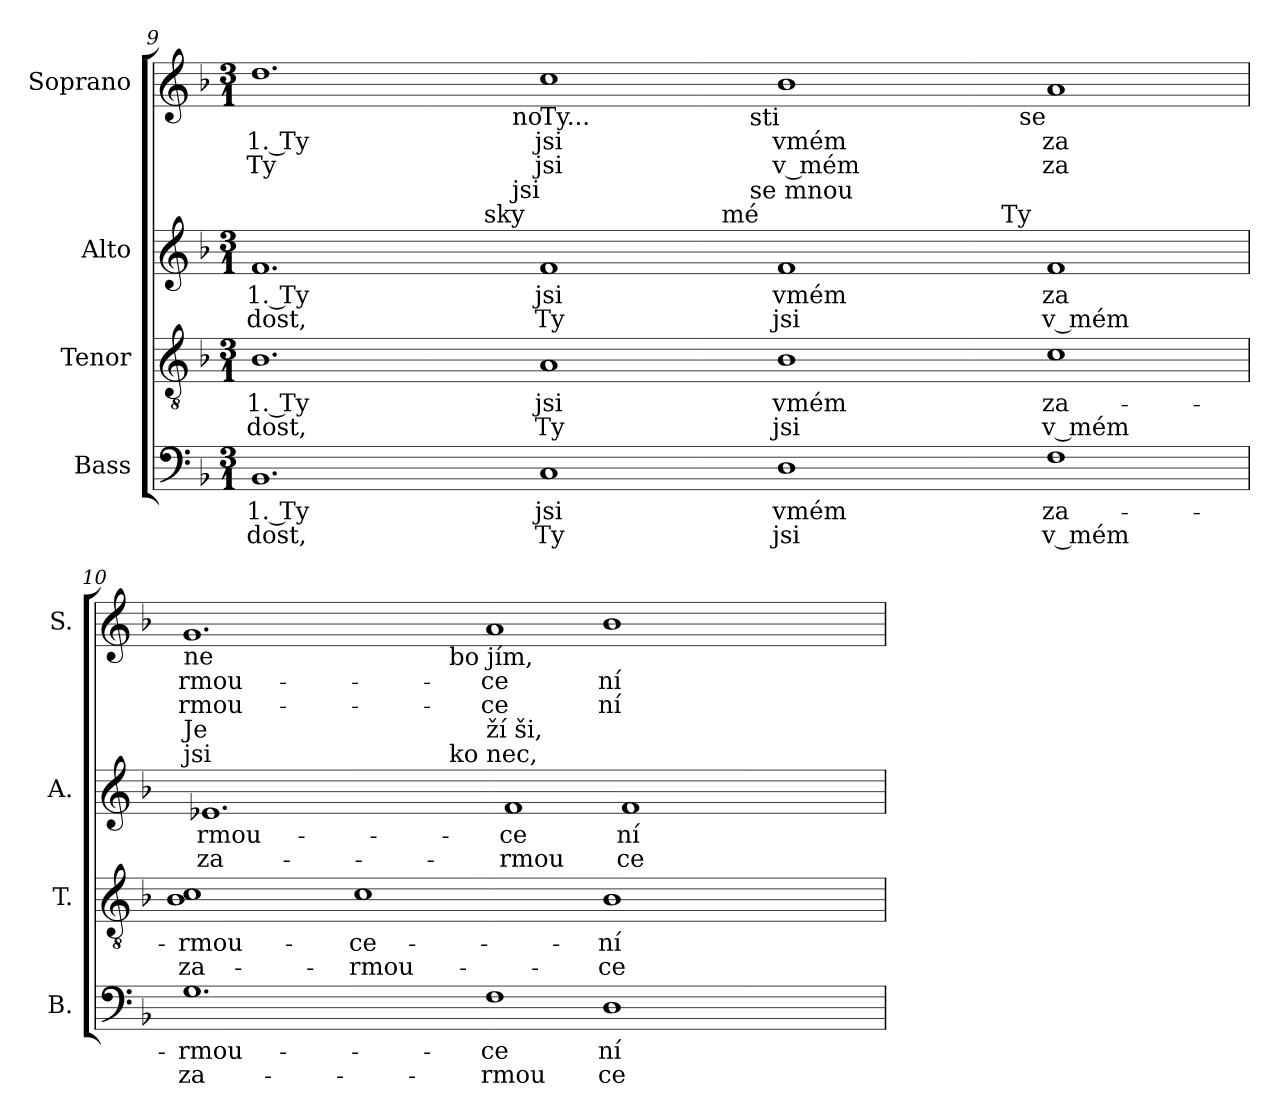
**kern	**text	**text	**kern	**text	**text	**kern	**text	**text	**kern	**text	**text
*part4	*part4	*part4	*part3	*part3	*part3	*part2	*part2	*part2	*part1	*part1	*part1
*staff4	*staff4	*staff4	*staff3	*staff3	*staff3	*staff2	*staff2	*staff2	*staff1	*staff1	*staff1
*I"Bass	*	*	*I"Tenor	*	*	*I"Alto	*	*	*I"Soprano	*	*
*I'B.	*	*	*I'T.	*	*	*I'A.	*	*	*I'S.	*	*
!!LO:LB:g=z
*clefF4	*	*	*clefGv2	*	*	*clefG2	*	*	*clefG2	*	*
*k[b-]	*	*	*k[b-]	*	*	*k[b-]	*	*	*k[b-]	*	*
*F:	*	*	*F:	*	*	*F:	*	*	*F:	*	*
*M3/1	*	*	*M3/1	*	*	*M3/1	*	*	*M3/1	*	*
=9	=9	=9	=9	=9	=9	=9	=9	=9	=9	=9	=9
!	!	!	!	!	!	!	!	!	!LO:TX:b:t=2.	!	!
!	!	!	!	!	!	!	!	!	!LO:TX:b:t=tem	!	!
!	!	!	!	!	!	!LO:TX:a:t=4.	!	!	!	!	!
!	!	!	!	!	!	!LO:TX:a:t=3.	!	!	!	!	!
!	!	!	!	!	!	!LO:TX:a:t=když	!	!	!	!	!
!	!	!	!	!	!	!LO:TX:a:t=Ty...	!	!	!	!	!
!	!	!	!	!	!	!LO:TX:a:t=Ty...	!	!	!	!	!
!	!	!	!	!	!	!LO:TX:a:t=lá	!	!	!	!	!
!	!LO:LY:a:rj	!LO:LY:a:rj	!	!LO:LY:a:rj	!LO:LY:a:rj	!	!LO:LY:a:rj	!LO:LY:a:rj	!	!LO:LY:b:rj	!LO:LY:b:rj
*	*	*	*	*	*	*^	*	*	*^	*	*
*	*	*	*	*	*	*	*^	*	*	*	*	*	*
*	*	*	*	*	*	*	*	*^	*	*	*	*	*	*
1.BB-	1. Ty	-dost,	1.B-	1. Ty	-dost,	1.f	1ryy	1ryy	1ryy	1. Ty	-dost,	1.dd	1ryy	1. Ty	Ty
.	.	.	.	.	.	.	4.ryy	4..ryy	1ryy	.	.	.	4..ryy	.	.
!	!	!	!	!	!	!	!LO:TX:a:t=sky	!	!	!	!	!	!	!	!
.	.	.	.	.	.	.	1ryy	.	.	.	.	.	.	.	.
!	!	!	!	!	!	!	!	!	!	!	!	!	!LO:TX:b:t=no	!	!
!	!	!	!	!	!	!	!	!LO:TX:a:t=jsi	!	!	!	!	!	!	!
.	.	.	.	.	.	.	.	1ryy	.	.	.	.	1ryy	.	.
!	!	!	!	!	!	!	!	!	!	!	!	!LO:TX:b:t=Ty...	!	!	!
!	!LO:LY:a	!LO:LY:a	!	!LO:LY:a	!LO:LY:a	!	!	!	!	!LO:LY:a	!LO:LY:a	!	!	!LO:LY:b	!LO:LY:b
1C	jsi	Ty	1A	jsi	Ty	1f	.	.	.	jsi	Ty	1cc	.	jsi	jsi
.	.	.	.	.	.	.	.	.	1ryy	.	.	.	.	.	.
!	!	!	!	!	!	!	!LO:TX:a:t=mé	!	!	!	!	!	!	!	!
.	.	.	.	.	.	.	1ryy	.	.	.	.	.	.	.	.
!	!	!	!	!	!	!	!	!	!	!	!	!	!LO:TX:b:t=sti	!	!
!	!	!	!	!	!	!	!	!LO:TX:a:t=se mnou	!	!	!	!	!	!	!
.	.	.	.	.	.	.	.	1ryy	.	.	.	.	1ryy	.	.
!	!LO:LY:a	!LO:LY:a	!	!LO:LY:a	!LO:LY:a	!	!	!	!	!LO:LY:a	!LO:LY:a	!	!	!LO:LY:b	!LO:LY:b
1D	vmém	jsi	1B-	vmém	jsi	1f	.	.	.	vmém	jsi	1b-	.	vmém	v mém
.	.	.	.	.	.	.	.	.	4ryy	.	.	.	.	.	.
.	.	.	.	.	.	.	.	.	8ryy	.	.	.	.	.	.
.	.	.	.	.	.	.	1ryy	.	32ryy	.	.	.	.	.	.
!	!	!	!	!	!	!	!	!	!LO:TX:a:t=Ty	!	!	!	!	!	!
.	.	.	.	.	.	.	.	.	1ryy	.	.	.	.	.	.
!	!	!	!	!	!	!	!	!	!	!	!	!	!LO:TX:b:t=se	!	!
.	.	.	.	.	.	.	.	1ryy	.	.	.	.	1ryy	.	.
!	!LO:LY:a	!LO:LY:a	!	!LO:LY:a	!LO:LY:a	!	!	!	!	!LO:LY:a	!LO:LY:a	!	!	!LO:LY:b	!LO:LY:b
1F	za-	v mém	1c	za-	v mém	1f	.	.	.	za-	v mém	1a	.	za-	za-
.	.	.	.	.	.	.	8ryy	.	.	.	.	.	.	.	.
.	.	.	.	.	.	.	.	.	16.ryy	.	.	.	.	.	.
.	.	.	.	.	.	.	.	16ryy	.	.	.	.	16ryy	.	.
=10	=10	=10	=10	=10	=10	=10	=10	=10	=10	=10	=10	=10	=10	=10	=10
!	!	!	!	!	!	!	!	!	!	!	!	!LO:TX:b:t=ne	!	!	!
!	!	!	!	!	!	!LO:TX:a:t=jsi	!	!	!	!	!	!	!	!	!
!	!	!	!	!	!	!LO:TX:a:t=Je	!	!	!	!	!	!	!	!	!
!	!LO:LY:a	!LO:LY:a	!	!LO:LY:a	!LO:LY:a	!	!	!	!	!	!	!	!	!LO:LY:b	!LO:LY:b
*^	*	*	*	*	*	*	*	*v	*v	*	*	*	*^	*	*
1.G	0ryy	-rmou-	za-	(>1B- 1c	-rmou-	za-	1ryy	32ryy	32ryy	.	.	1ryy	1.g	0ryy	-rmou-	-rmou-
!	!	!	!	!	!	!	!	!	!	!LO:LY:a	!LO:LY:a	!	!	!	!	!
.	.	.	.	.	.	.	.	1.e-X	0ryy	-rmou-	za-	.	.	.	.	.
!	!	!	!	!	!LO:LY:a	!LO:LY:a	!	!	!	!	!	!	!	!	!	!
.	.	.	.	1c	-ce-	-rmou-	4..ryy	.	.	.	.	4..ryy	.	.	.	.
!	!	!	!	!	!	!	!	!	!	!	!	!LO:TX:b:t=bo jím,	!	!	!	!
!	!	!	!	!	!	!	!LO:TX:a:t=ko nec,	!	!	!	!	!	!	!	!	!
.	.	.	.	.	.	.	16ryy	.	.	.	.	32ryy	.	.	.	.
.	.	.	.	.	.	.	.	.	.	.	.	1ryy	.	.	.	.
!	!	!	!	!	!	!	!LO:TX:a:t=ží ši,	!	!	!	!	!	!	!	!	!
!	!	!LO:LY:a	!LO:LY:a	!	!	!	!	!	!	!	!	!	!	!	!LO:LY:b	!LO:LY:b
1F	.	-ce-	-rmou-	.	.	.	1ryy	.	.	.	.	.	1a	.	-ce-	-ce-
!	!	!	!	!	!	!	!	!	!	!LO:LY:a	!LO:LY:a	!	!	!	!	!
.	.	.	.	.	.	.	.	1f	.	-ce-	-rmou-	.	.	.	.	.
!	!	!LO:LY:a	!LO:LY:a	!	!LO:LY:a	!LO:LY:a	!	!	!	!	!	!	!	!	!LO:LY:b	!LO:LY:b
.	1D	-ní	-ce-	1B-	-ní	-ce-	.	.	.	.	.	.	.	1b-	-ní	-ní
!	!	!	!	!	!	!	!	!	!	!LO:LY:a	!LO:LY:a	!	!	!	!	!
.	.	.	.	.	.	.	.	.	1f	-ní	-ce-	.	.	.	.	.
.	.	.	.	.	.	.	.	.	.	.	.	2ryy	.	.	.	.
32ryy	.	.	.	.	.	.	2ryy	.	.	.	.	.	32ryy	.	.	.
2ryy	.	.	.	.	.	.	.	2ryy	.	.	.	.	2ryy	.	.	.
.	.	.	.	.	.	.	.	.	.	.	.	16ryy	.	.	.	.
.	32ryy	.	.	32ryy	.	.	32ryy	.	.	.	.	.	.	32ryy	.	.
*	*	*	*	*	*	*	*v	*v	*v	*	*	*	*	*	*	*
*v	*v	*	*	*	*	*	*	*	*	*v	*v	*v	*	*
=	=	=	=	=	=	=	=	=	=	=	=
*-	*-	*-	*-	*-	*-	*-	*-	*-	*-	*-	*-
